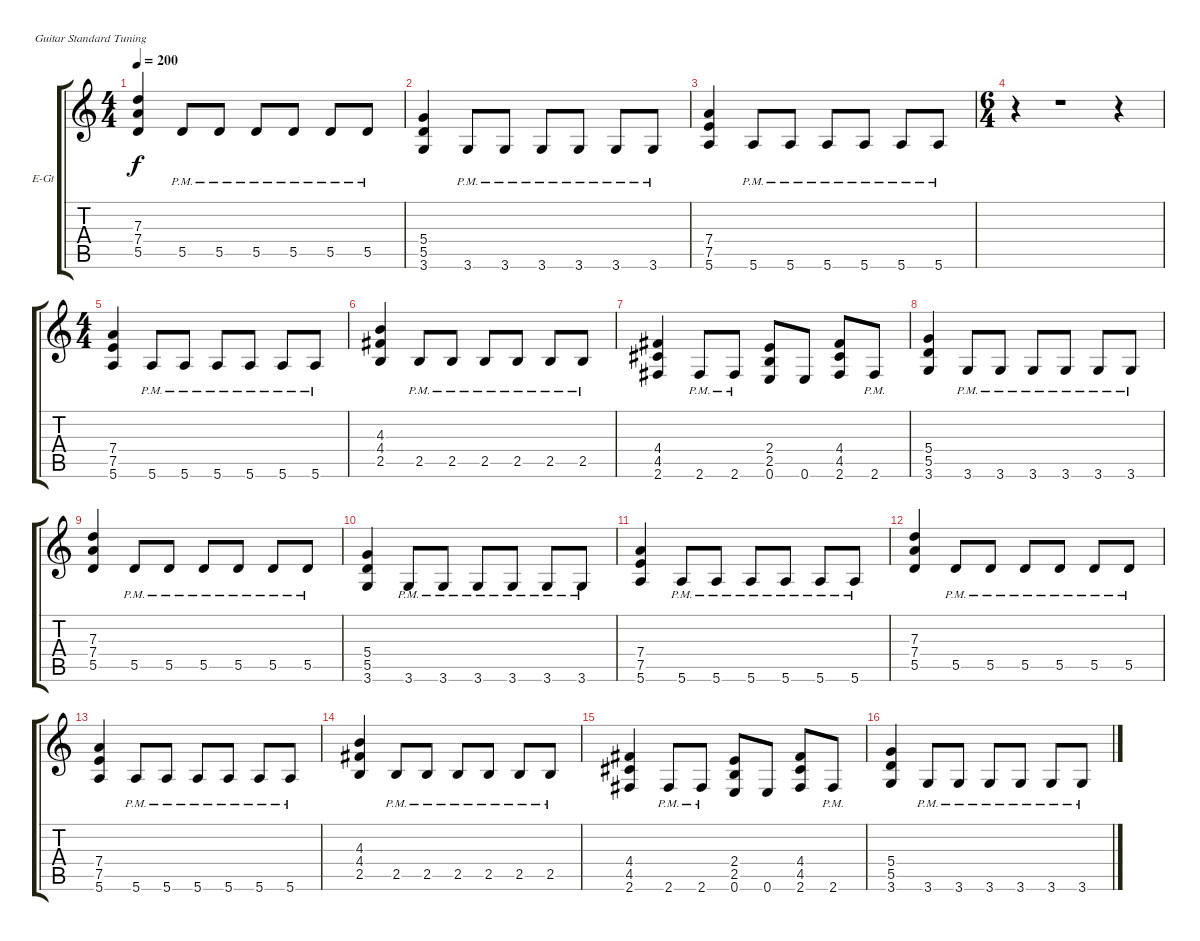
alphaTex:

\bracketExtendMode groupsimilarinstruments
\firstSystemTrackNameOrientation horizontal
\otherSystemsTrackNameOrientation horizontal
\track ("Rhythm" "E-Gt") {instrument distortionguitar}
\staff {score tabs}
\tuning (E4 B3 G3 D3 A2 E2)
\ts (4 4)
\tempo 200
\clef g2
\ks c
(7.3 7.4 5.5).4{dy f} 5.5{pm}.8 5.5{pm}.8 5.5{pm}.8 5.5{pm}.8 5.5{pm}.8 5.5{pm}.8 |
(5.4 5.5 3.6).4 3.6{pm}.8 3.6{pm}.8 3.6{pm}.8 3.6{pm}.8 3.6{pm}.8 3.6{pm}.8 |
(7.4 7.5 5.6).4 5.6{pm}.8 5.6{pm}.8 5.6{pm}.8 5.6{pm}.8 5.6{pm}.8 5.6{pm}.8 |
\ts (6 4)
\beaming (8 6 6)
r.4 r.1 r.4 |
\ts (4 4)
\beaming (8 2 2 2 2)
(7.4 7.5 5.6).4 5.6{pm}.8 5.6{pm}.8 5.6{pm}.8 5.6{pm}.8 5.6{pm}.8 5.6{pm}.8 |
(4.3 4.4 2.5).4 2.5{pm}.8 2.5{pm}.8 2.5{pm}.8 2.5{pm}.8 2.5{pm}.8 2.5{pm}.8 |
(4.4 4.5 2.6).4 2.6{pm}.8 2.6{pm}.8 (2.4 2.5 0.6).8 0.6.8 (4.4 4.5 2.6).8 2.6{pm}.8 |
(5.4 5.5 3.6).4 3.6{pm}.8 3.6{pm}.8 3.6{pm}.8 3.6{pm}.8 3.6{pm}.8 3.6{pm}.8 |
(7.3 7.4 5.5).4 5.5{pm}.8 5.5{pm}.8 5.5{pm}.8 5.5{pm}.8 5.5{pm}.8 5.5{pm}.8 |
(5.4 5.5 3.6).4 3.6{pm}.8 3.6{pm}.8 3.6{pm}.8 3.6{pm}.8 3.6{pm}.8 3.6{pm}.8 |
(7.4 7.5 5.6).4 5.6{pm}.8 5.6{pm}.8 5.6{pm}.8 5.6{pm}.8 5.6{pm}.8 5.6{pm}.8 |
(7.3 7.4 5.5).4 5.5{pm}.8 5.5{pm}.8 5.5{pm}.8 5.5{pm}.8 5.5{pm}.8 5.5{pm}.8 |
(7.4 7.5 5.6).4 5.6{pm}.8 5.6{pm}.8 5.6{pm}.8 5.6{pm}.8 5.6{pm}.8 5.6{pm}.8 |
(4.3 4.4 2.5).4 2.5{pm}.8 2.5{pm}.8 2.5{pm}.8 2.5{pm}.8 2.5{pm}.8 2.5{pm}.8 |
(4.4 4.5 2.6).4 2.6{pm}.8 2.6{pm}.8 (2.4 2.5 0.6).8 0.6.8 (4.4 4.5 2.6).8 2.6{pm}.8 |
(5.4 5.5 3.6).4 3.6{pm}.8 3.6{pm}.8 3.6{pm}.8 3.6{pm}.8 3.6{pm}.8 3.6{pm}.8
